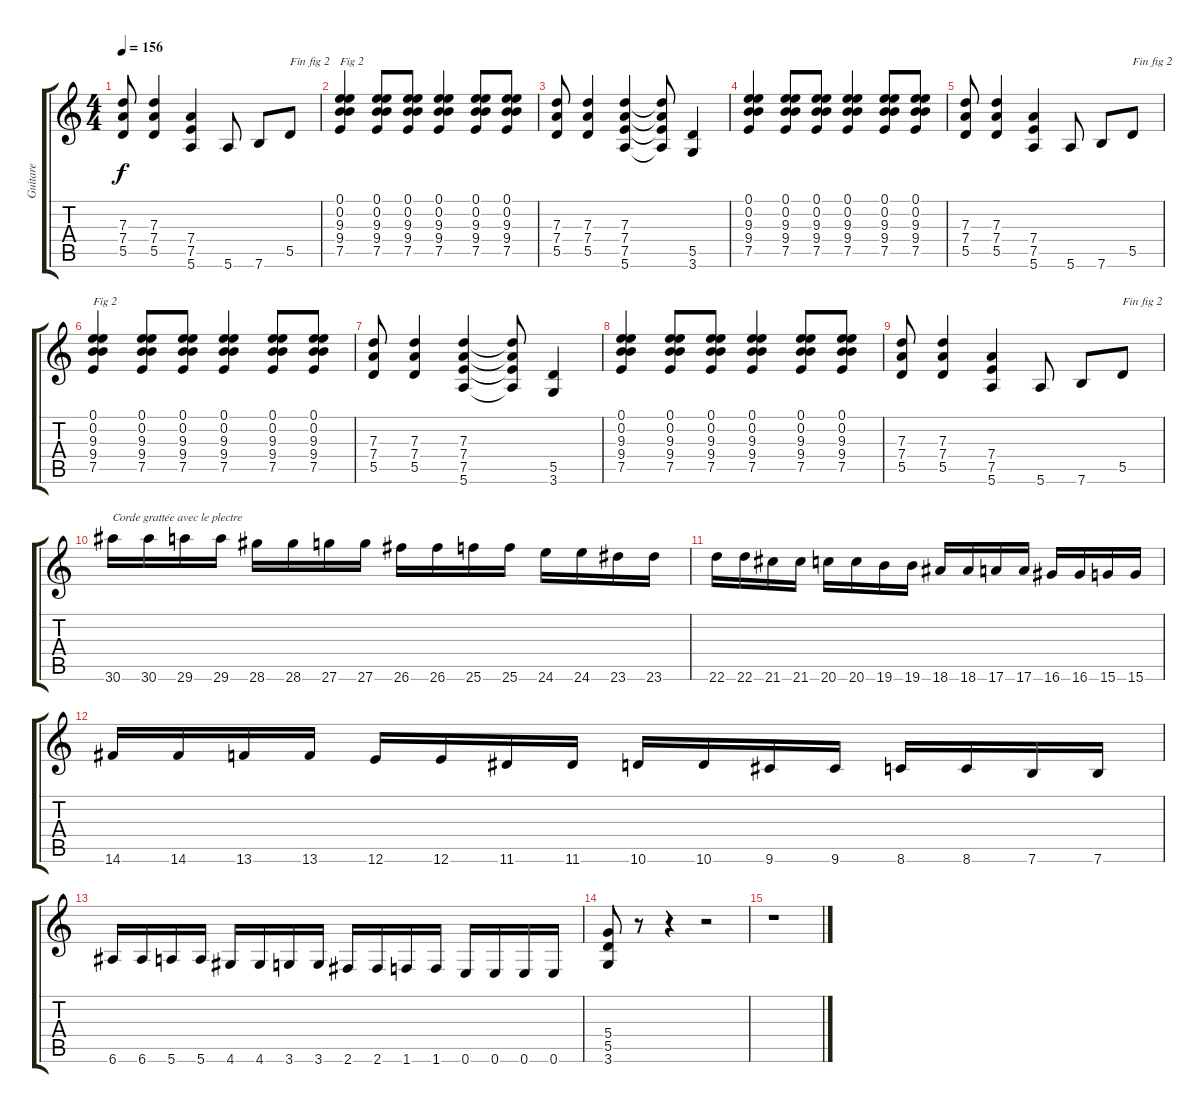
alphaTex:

\track ("Guitare" "Guitare") {instrument distortionguitar}
\staff {score tabs}
\tuning (E4 B3 G3 D3 A2 E2) {hide}
\ts (4 4)
\tempo 156
\clef g2
\ks c
(7.3 7.4 5.5).8{dy f} (7.3 7.4 5.5).4 (7.4 7.5 5.6).4 5.6.8 7.6.8 5.5.8{txt "Fin fig 2"} |
(0.1 0.2 9.3 9.4 7.5).4{txt "Fig 2"} (0.1 0.2 9.3 9.4 7.5).8 (0.1 0.2 9.3 9.4 7.5).8 (0.1 0.2 9.3 9.4 7.5).4 (0.1 0.2 9.3 9.4 7.5).8 (0.1 0.2 9.3 9.4 7.5).8 |
(7.3 7.4 5.5).8 (7.3 7.4 5.5).4 (7.3 7.4 7.5 5.6).4 (7.3{t} 7.4{t} 7.5{t} 5.6{t}).8 (5.5 3.6).4 |
(0.1 0.2 9.3 9.4 7.5).4 (0.1 0.2 9.3 9.4 7.5).8 (0.1 0.2 9.3 9.4 7.5).8 (0.1 0.2 9.3 9.4 7.5).4 (0.1 0.2 9.3 9.4 7.5).8 (0.1 0.2 9.3 9.4 7.5).8 |
(7.3 7.4 5.5).8 (7.3 7.4 5.5).4 (7.4 7.5 5.6).4 5.6.8 7.6.8 5.5.8{txt "Fin fig 2"} |
(0.1 0.2 9.3 9.4 7.5).4{txt "Fig 2"} (0.1 0.2 9.3 9.4 7.5).8 (0.1 0.2 9.3 9.4 7.5).8 (0.1 0.2 9.3 9.4 7.5).4 (0.1 0.2 9.3 9.4 7.5).8 (0.1 0.2 9.3 9.4 7.5).8 |
(7.3 7.4 5.5).8 (7.3 7.4 5.5).4 (7.3 7.4 7.5 5.6).4 (7.3{t} 7.4{t} 7.5{t} 5.6{t}).8 (5.5 3.6).4 |
(0.1 0.2 9.3 9.4 7.5).4 (0.1 0.2 9.3 9.4 7.5).8 (0.1 0.2 9.3 9.4 7.5).8 (0.1 0.2 9.3 9.4 7.5).4 (0.1 0.2 9.3 9.4 7.5).8 (0.1 0.2 9.3 9.4 7.5).8 |
(7.3 7.4 5.5).8 (7.3 7.4 5.5).4 (7.4 7.5 5.6).4 5.6.8 7.6.8 5.5.8{txt "Fin fig 2"} |
30.6.16{txt "Corde grattée avec le plectre"} 30.6.16 29.6.16 29.6.16 28.6.16 28.6.16 27.6.16 27.6.16 26.6.16 26.6.16 25.6.16 25.6.16 24.6.16 24.6.16 23.6.16 23.6.16 |
22.6.16 22.6.16 21.6.16 21.6.16 20.6.16 20.6.16 19.6.16 19.6.16 18.6.16 18.6.16 17.6.16 17.6.16 16.6.16 16.6.16 15.6.16 15.6.16 |
14.6.16 14.6.16 13.6.16 13.6.16 12.6.16 12.6.16 11.6.16 11.6.16 10.6.16 10.6.16 9.6.16 9.6.16 8.6.16 8.6.16 7.6.16 7.6.16 |
6.6.16 6.6.16 5.6.16 5.6.16 4.6.16 4.6.16 3.6.16 3.6.16 2.6.16 2.6.16 1.6.16 1.6.16 0.6.16 0.6.16 0.6.16 0.6.16 |
(5.4 5.5 3.6).8{instrument distortionguitar} r.8 r.4 r.2 |
r.1
